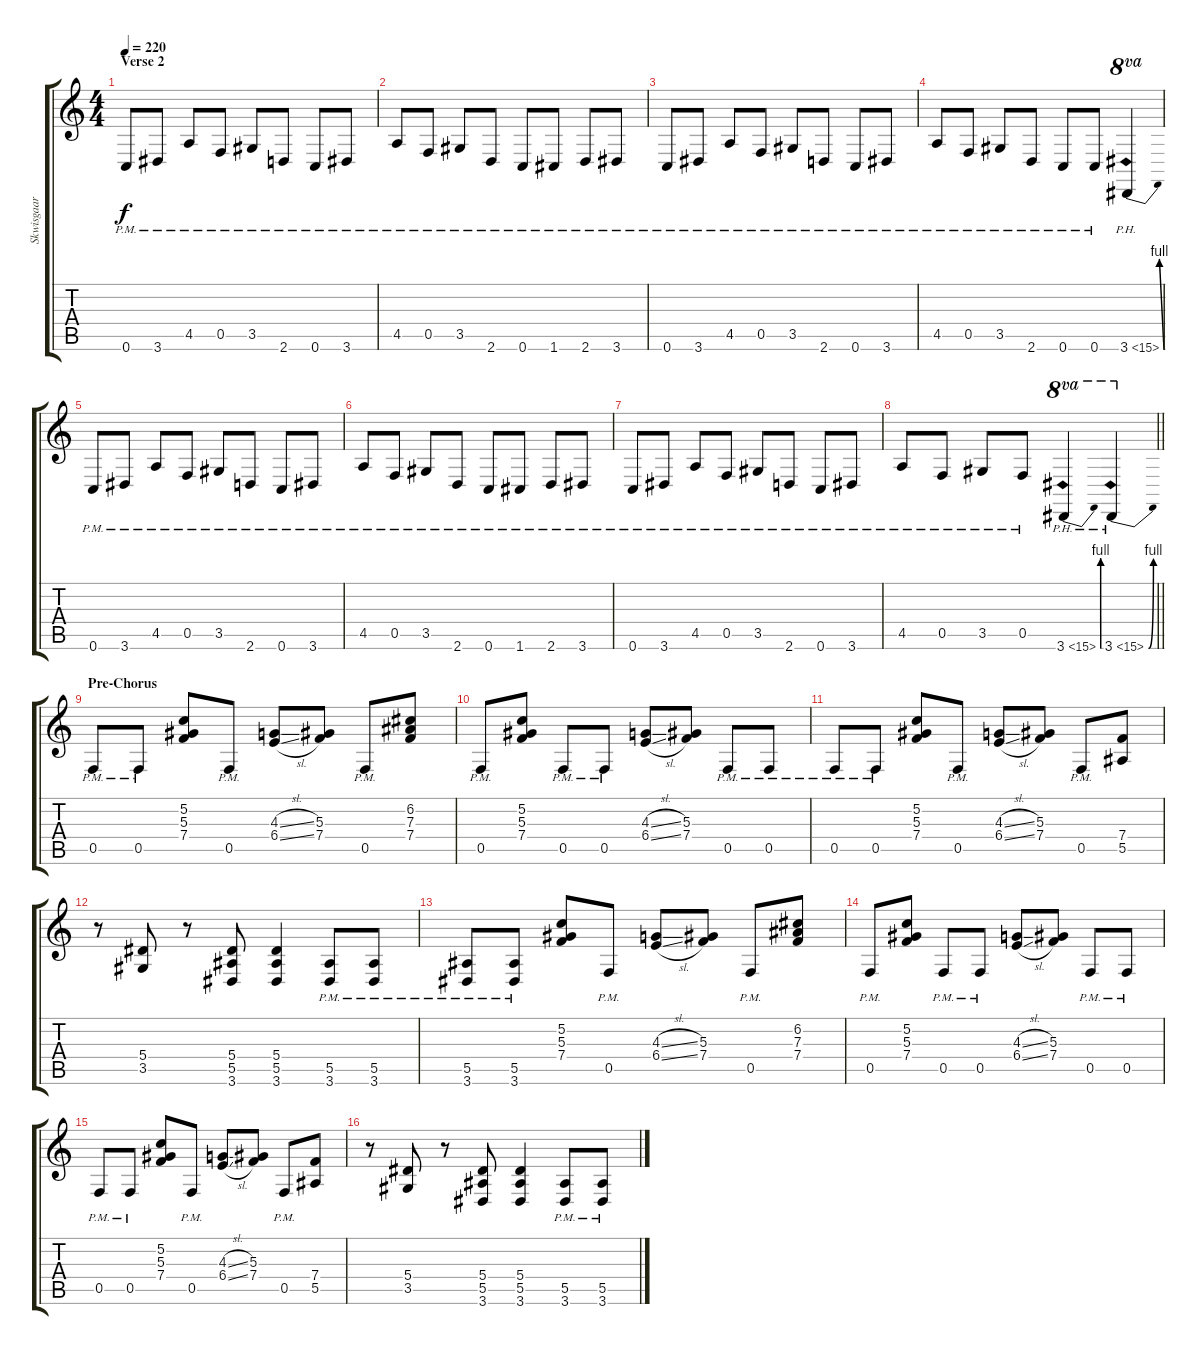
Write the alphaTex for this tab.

\track ("Skwisgaar Skwigelf (Lead Guitar)" "Skwisgaar ") {instrument distortionguitar}
\staff {score tabs}
\tuning (C4 G3 Eb3 Bb2 F2 C2) {hide}
\ts (4 4)
\section ("" "Verse 2")
\tempo 220
\clef g2
\ks c
0.6{pm}.8{dy f} 3.6{pm}.8 4.5{pm}.8 0.5{pm}.8 3.5{pm}.8 2.6{pm}.8 0.6{pm}.8 3.6{pm}.8 |
4.5{pm}.8 0.5{pm}.8 3.5{pm}.8 2.6{pm}.8 0.6{pm}.8 1.6{pm}.8 2.6{pm}.8 3.6{pm}.8 |
0.6{pm}.8 3.6{pm}.8 4.5{pm}.8 0.5{pm}.8 3.5{pm}.8 2.6{pm}.8 0.6{pm}.8 3.6{pm}.8 |
4.5{pm}.8 0.5{pm}.8 3.5{pm}.8 2.6{pm}.8 0.6{pm}.8 0.6{pm}.8 3.6{be (bend 0 0 60 4) ph 12}.4{ot 8va} |
0.6{pm}.8 3.6{pm}.8 4.5{pm}.8 0.5{pm}.8 3.5{pm}.8 2.6{pm}.8 0.6{pm}.8 3.6{pm}.8 |
4.5{pm}.8 0.5{pm}.8 3.5{pm}.8 2.6{pm}.8 0.6{pm}.8 1.6{pm}.8 2.6{pm}.8 3.6{pm}.8 |
0.6{pm}.8 3.6{pm}.8 4.5{pm}.8 0.5{pm}.8 3.5{pm}.8 2.6{pm}.8 0.6{pm}.8 3.6{pm}.8 |
\barLineRight lightlight
4.5{pm}.8 0.5{pm}.8 3.5{pm}.8 0.5{pm}.8 3.6{be (bend 0 0 60 4) ph 12}.4{ot 8va} 3.6{be (bend 0 0 60 4) ph 12}.4{ot 8va} |
\section ("" "Pre-Chorus")
0.5{pm}.8 0.5{pm}.8 (5.2 5.3 7.4).8 0.5{pm}.8 (4.3{sl} 6.4{sl}).8 (5.3 7.4).8 0.5{pm}.8 (6.2 7.3 7.4).8 |
0.5{pm}.8 (5.2 5.3 7.4).8 0.5{pm}.8 0.5{pm}.8 (4.3{sl} 6.4{sl}).8 (5.3 7.4).8 0.5{pm}.8 0.5{pm}.8 |
0.5{pm}.8 0.5{pm}.8 (5.2 5.3 7.4).8 0.5{pm}.8 (4.3{sl} 6.4{sl}).8 (5.3 7.4).8 0.5{pm}.8 (7.4 5.5).8 |
r.8 (5.4 3.5).8 r.8 (5.4 5.5 3.6).8 (5.4 5.5 3.6).4 (5.5{pm} 3.6{pm}).8 (5.5{pm} 3.6{pm}).8 |
(5.5{pm} 3.6{pm}).8 (5.5{pm} 3.6{pm}).8 (5.2 5.3 7.4).8 0.5{pm}.8 (4.3{sl} 6.4{sl}).8 (5.3 7.4).8 0.5{pm}.8 (6.2 7.3 7.4).8 |
0.5{pm}.8 (5.2 5.3 7.4).8 0.5{pm}.8 0.5{pm}.8 (4.3{sl} 6.4{sl}).8 (5.3 7.4).8 0.5{pm}.8 0.5{pm}.8 |
0.5{pm}.8 0.5{pm}.8 (5.2 5.3 7.4).8 0.5{pm}.8 (4.3{sl} 6.4{sl}).8 (5.3 7.4).8 0.5{pm}.8 (7.4 5.5).8 |
r.8 (5.4 3.5).8 r.8 (5.4 5.5 3.6).8 (5.4 5.5 3.6).4 (5.5{pm} 3.6{pm}).8 (5.5{pm} 3.6{pm}).8
